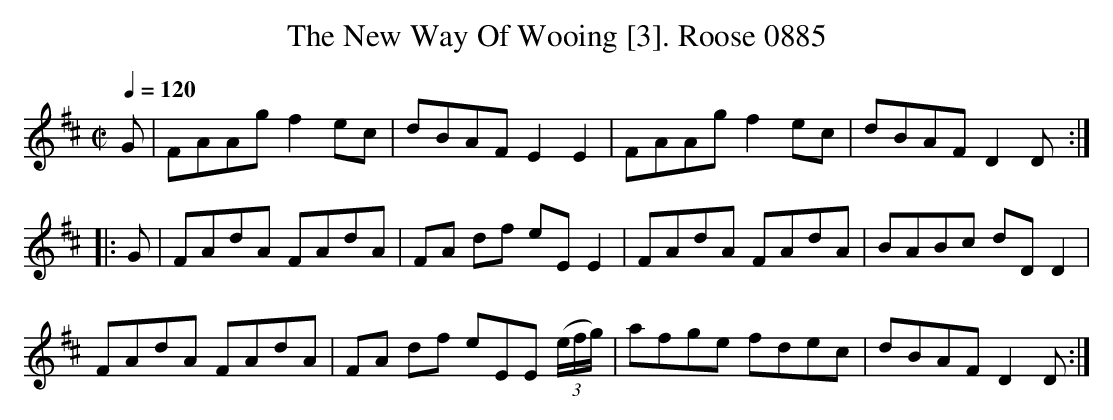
X:1
T:New Way Of Wooing [3]. Roose 0885, The
M:C|
L:1/8
Q:1/4=120
K:D clef=treble
G|FAAg f2 ec|dBAF E2E2|FAAg f2 ec|dBAF D2D:|
|:G|FAdA FAdA|FA df eE E2|FAdA FAdA|BABc dD D2|
FAdA FAdA|FA df eEE (3(e/f/g/)|afge fdec|dBAF D2D:|
